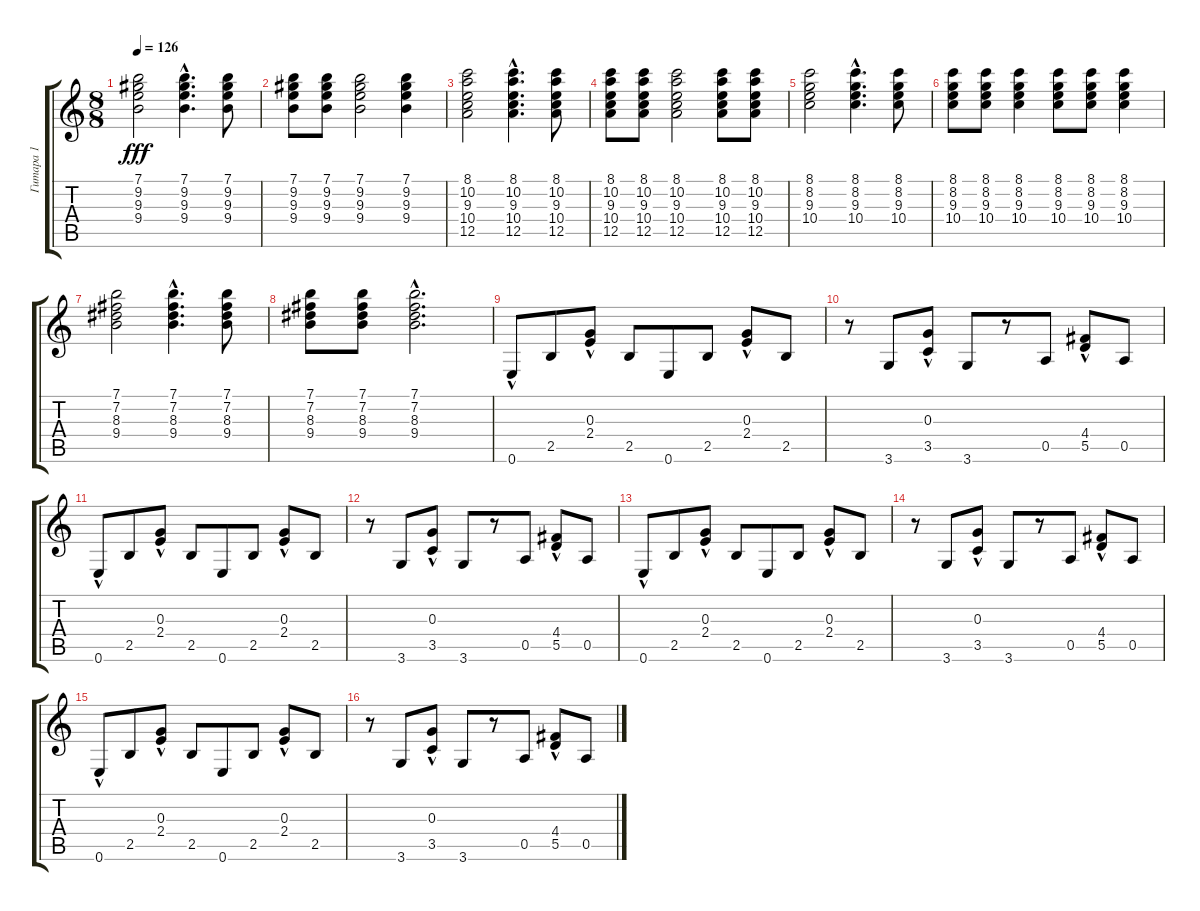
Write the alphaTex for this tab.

\track ("Гитара 1" "Гитара 1") {instrument electricguitarclean}
\staff {score tabs}
\tuning (E4 B3 G3 D3 A2 E2) {hide}
\ts (8 8)
\tempo 126
\clef g2
\ks c
(7.1 9.2 9.3 9.4).2{dy fff} (7.1{hac} 9.2{hac} 9.3{hac} 9.4{hac}).4{d} (7.1 9.2 9.3 9.4).8 |
(7.1 9.2 9.3 9.4).8 (7.1 9.2 9.3 9.4).8 (7.1 9.2 9.3 9.4).2 (7.1 9.2 9.3 9.4).4 |
(8.1 10.2 9.3 10.4 12.5).2 (8.1{hac} 10.2{hac} 9.3{hac} 10.4{hac} 12.5{hac}).4{d} (8.1 10.2 9.3 10.4 12.5).8 |
(8.1 10.2 9.3 10.4 12.5).8 (8.1 10.2 9.3 10.4 12.5).8 (8.1 10.2 9.3 10.4 12.5).2 (8.1 10.2 9.3 10.4 12.5).8 (8.1 10.2 9.3 10.4 12.5).8 |
(8.1 8.2 9.3 10.4).2 (8.1{hac} 8.2{hac} 9.3{hac} 10.4{hac}).4{d} (8.1 8.2 9.3 10.4).8 |
(8.1 8.2 9.3 10.4).8 (8.1 8.2 9.3 10.4).8 (8.1 8.2 9.3 10.4).4 (8.1 8.2 9.3 10.4).8 (8.1 8.2 9.3 10.4).8 (8.1 8.2 9.3 10.4).4 |
(7.1 7.2 8.3 9.4).2 (7.1{hac} 7.2{hac} 8.3{hac} 9.4{hac}).4{d} (7.1 7.2 8.3 9.4).8 |
(7.1 7.2 8.3 9.4).8 (7.1 7.2 8.3 9.4).8 (7.1{hac} 7.2{hac} 8.3{hac} 9.4{hac}).2{d} |
0.6{hac}.8 2.5.8 (0.3{hac} 2.4).8 2.5.8 0.6.8 2.5.8 (0.3 2.4{hac}).8 2.5.8 |
r.8 3.6.8 (0.3 3.5{hac}).8 3.6.8 r.8 0.5.8 (4.4{hac} 5.5{hac}).8 0.5.8 |
0.6{hac}.8 2.5.8 (0.3{hac} 2.4).8 2.5.8 0.6.8 2.5.8 (0.3 2.4{hac}).8 2.5.8 |
r.8 3.6.8 (0.3 3.5{hac}).8 3.6.8 r.8 0.5.8 (4.4{hac} 5.5{hac}).8 0.5.8 |
0.6{hac}.8 2.5.8 (0.3{hac} 2.4).8 2.5.8 0.6.8 2.5.8 (0.3 2.4{hac}).8 2.5.8 |
r.8 3.6.8 (0.3 3.5{hac}).8 3.6.8 r.8 0.5.8 (4.4{hac} 5.5{hac}).8 0.5.8 |
0.6{hac}.8 2.5.8 (0.3{hac} 2.4).8 2.5.8 0.6.8 2.5.8 (0.3 2.4{hac}).8 2.5.8 |
r.8 3.6.8 (0.3 3.5{hac}).8 3.6.8 r.8 0.5.8 (4.4{hac} 5.5{hac}).8 0.5.8
